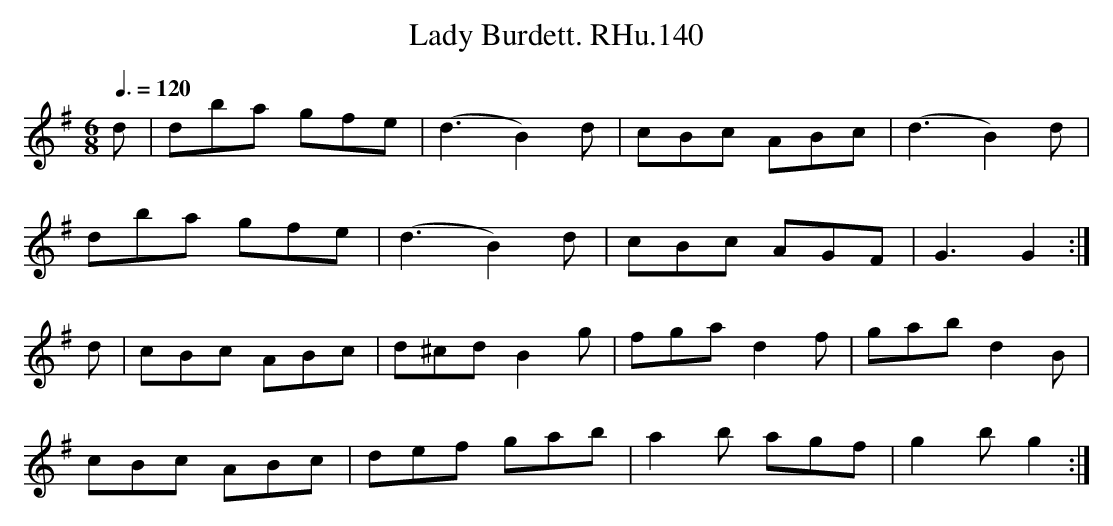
X:1
T:Lady Burdett. RHu.140
L:1/8
M:6/8
Q:3/8=120
K:G
d|dba gfe|(d3B2) d|cBc ABc|(d3B2) d|!
dba gfe|(d3B2)d|cBc AGF|G3G2:|!
d|cBc ABc|d^cd B2g|fga d2f|gab d2B|!
cBc ABc|def gab|a2b agf|g2bg2:|
